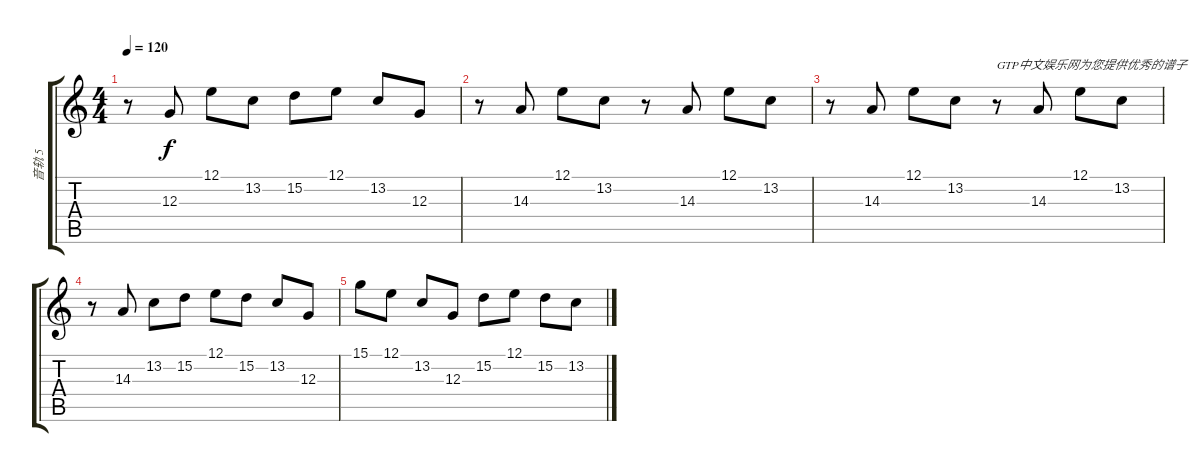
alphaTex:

\track ("音轨 5" "音轨 5") {instrument musicbox}
\staff {score tabs}
\tuning (E4 B3 G3 D3 A2 E2) {hide}
\ts (4 4)
\tempo 120
\clef g2
\ks c
r.8{dy f} 12.3.8 12.1.8 13.2.8 15.2.8 12.1.8 13.2.8 12.3.8 |
r.8 14.3.8 12.1.8 13.2.8 r.8 14.3.8 12.1.8 13.2.8 |
r.8 14.3.8 12.1.8 13.2.8 r.8{txt "GTP中文娱乐网为您提供优秀的谱子"} 14.3.8 12.1.8 13.2.8 |
r.8 14.3.8 13.2.8 15.2.8 12.1.8 15.2.8 13.2.8 12.3.8 |
15.1.8 12.1.8 13.2.8 12.3.8 15.2.8 12.1.8 15.2.8 13.2.8
